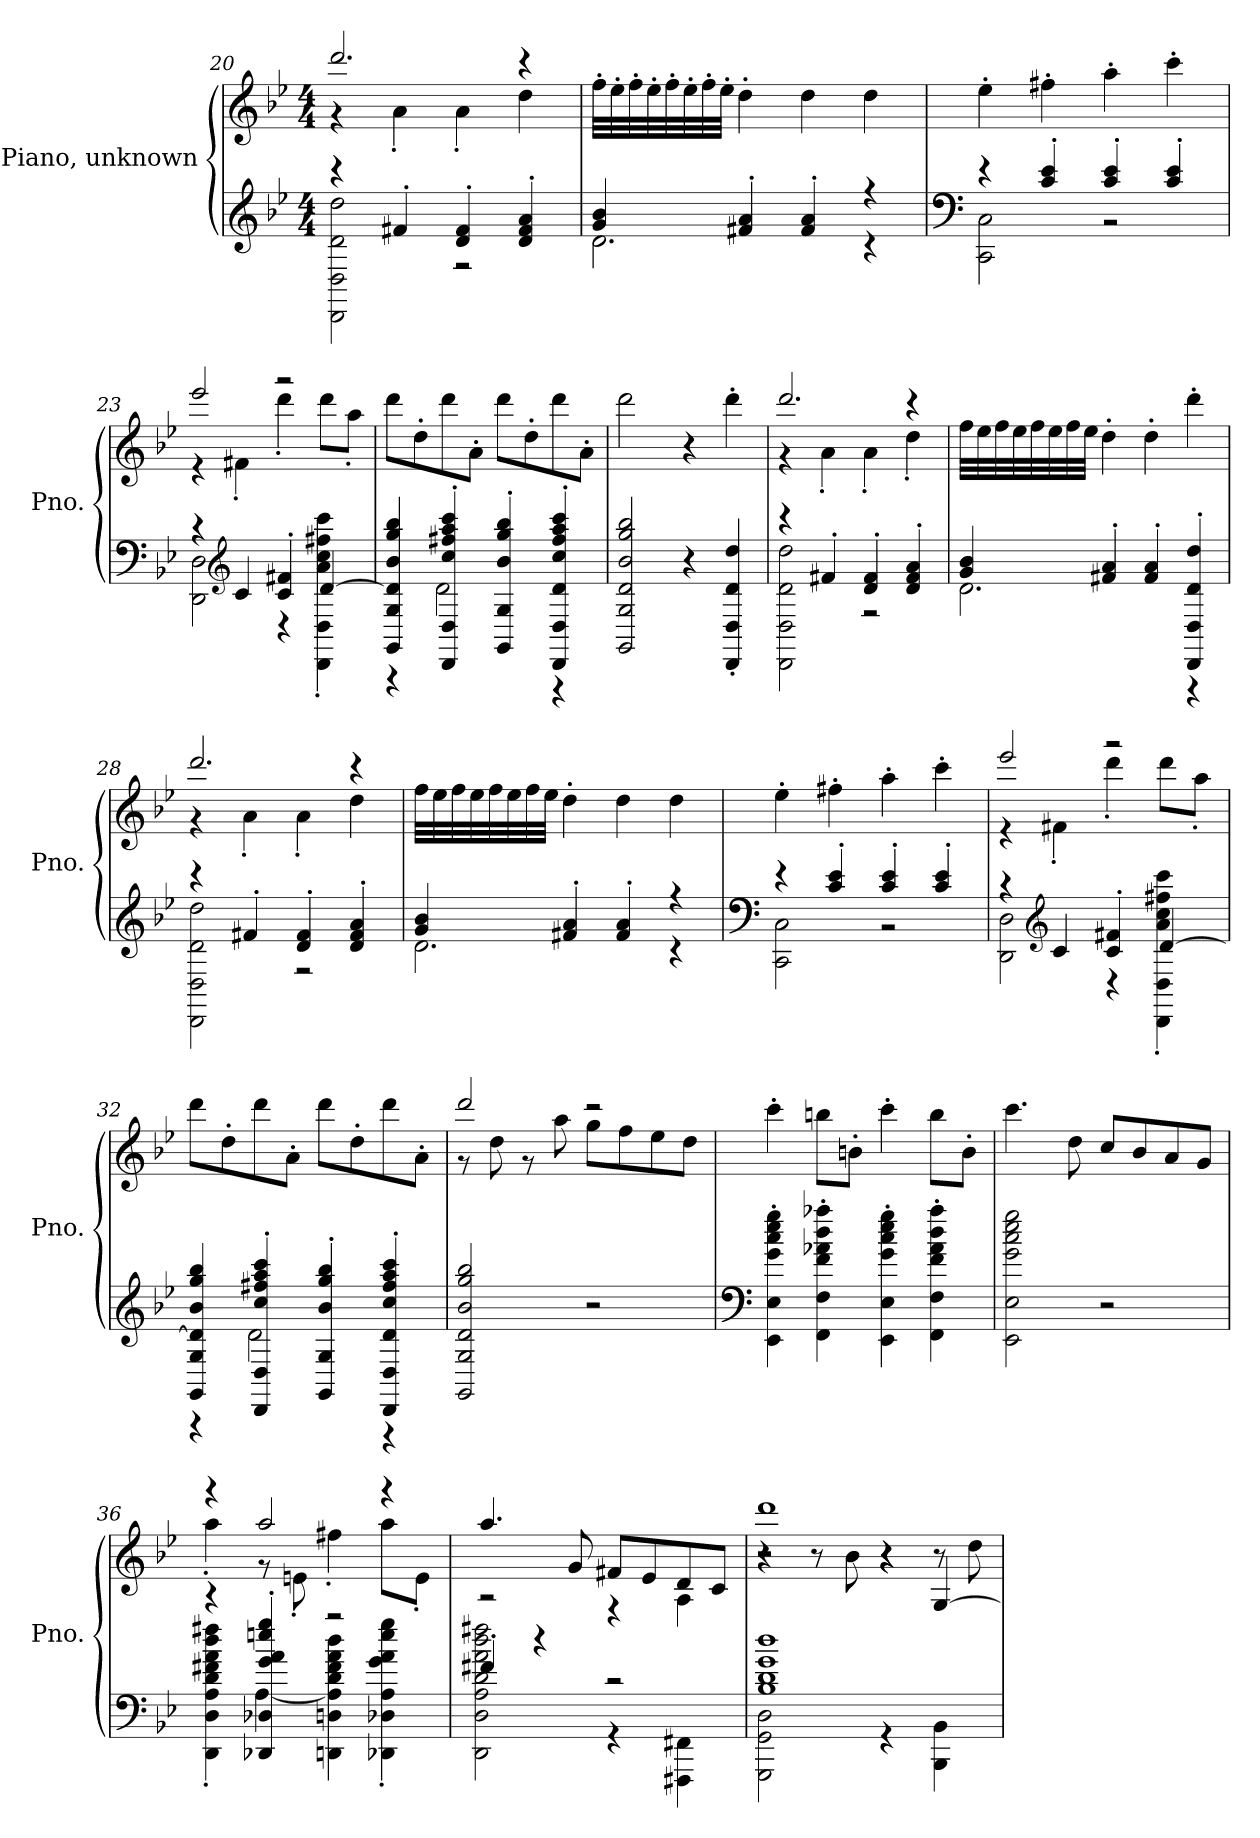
**kern	**kern
*part1	*part1
*staff2	*staff1
*I"Piano, unknown	*
*I'Pno.	*
*clefG2	*clefG2
*k[b-e-]	*k[b-e-]
*M4/4	*M4/4
=20	=20
*^	*^
4r	2DD\ 2D\ 2d\ 2dd\	2.ddd/	4r
4f#X'/	.	.	4a'\
4d/' 4f#/'	2r	.	4a'\
4d/' 4f#/' 4a/'	.	4r	4dd\
*	*	*v	*v
!!LO:LB:g=z
=21	=21	=21
4g/ 4b-/	2.d\	32ff'\LLL
.	.	32ee-'\
.	.	32ff'\
.	.	32ee-'\
.	.	32ff'\
.	.	32ee-'\
.	.	32ff'\
.	.	32ee-'\JJJ
4f#X/' 4a/'	.	4dd'\
4f#/' 4a/'	.	4dd\
4r	4r	4dd\
=22	=22	=22
*clefF4	*	*
4r	2CC\ 2C\	4ee-'\
4c/' 4e-/'	.	4ff#X'\
4c/' 4e-/'	2r	4aa'\
4c/' 4e-/'	.	4ccc'\
=23	=23	=23
*	*	*^
4r	2DD\ 2D\	2eee-/	4r
*clefG2	*	*	*
4c/	.	.	4f#X'\
4c/' 4f#X/'	4r	2r	4ddd'\
[4d/	4DD\' 4D\' 4a\' 4cc\' 4ff#X\' 4ccc\'	.	8ddd\L
.	.	.	8aa'\J
*	*	*v	*v
=24	=24	=24
4GG/ 4G/ 4d/] 4b-/ 4gg/ 4bb-/	4r	8ddd\L
.	.	8dd'\
4DD/' 4D/' 4cc/' 4ff#X/' 4aa/' 4ccc/'	2d\	8ddd\
.	.	8a'\J
4GG/' 4G/' 4b-/' 4gg/' 4bb-/'	.	8ddd\L
.	.	8dd'\
4DD/' 4D/' 4d/' 4cc/' 4ff#/' 4aa/' 4ccc/'	4r	8ddd\
.	.	8a'\J
*v	*v	*
=25	=25
2GG/ 2G/ 2d/ 2b-/ 2gg/ 2bb-/	2ddd\
4r	4r
4DD/' 4D/' 4d/' 4dd/'	4ddd'\
!!LO:LB:g=z
=26	=26
*^	*^
4r	2DD\ 2D\ 2d\ 2dd\	2.ddd/	4r
4f#X'/	.	.	4a'\
4d/' 4f#/'	2r	.	4a'\
4d/' 4f#/' 4a/'	.	4r	4dd'\
*	*	*v	*v
=27	=27	=27
4g/ 4b-/	2.d\	32ff\LLL
.	.	32ee-\
.	.	32ff\
.	.	32ee-\
.	.	32ff\
.	.	32ee-\
.	.	32ff\
.	.	32ee-\JJJ
4f#X/' 4a/'	.	4dd'\
4f#/' 4a/'	.	4dd'\
4DD/' 4D/' 4d/' 4dd/'	4r	4ddd'\
=28	=28	=28
*	*	*^
4r	2DD\ 2D\ 2d\ 2dd\	2.ddd/	4r
4f#X'/	.	.	4a'\
4d/' 4f#/'	2r	.	4a'\
4d/' 4f#/' 4a/'	.	4r	4dd\
*	*	*v	*v
=29	=29	=29
4g/ 4b-/	2.d\	32ff\LLL
.	.	32ee-\
.	.	32ff\
.	.	32ee-\
.	.	32ff\
.	.	32ee-\
.	.	32ff\
.	.	32ee-\JJJ
4f#X/' 4a/'	.	4dd'\
4f#/' 4a/'	.	4dd\
4r	4r	4dd\
=30	=30	=30
*clefF4	*	*
4r	2CC\ 2C\	4ee-'\
4c/' 4e-/'	.	4ff#X'\
4c/' 4e-/'	2r	4aa'\
4c/' 4e-/'	.	4ccc'\
!!LO:PB:g=z
=31	=31	=31
*	*	*^
4r	2DD\ 2D\	2eee-/	4r
*clefG2	*	*	*
4c/	.	.	4f#X'\
4c/' 4f#X/'	4r	2r	4ddd'\
[4d/	4DD\' 4D\' 4a\' 4cc\' 4ff#X\' 4ccc\'	.	8ddd\L
.	.	.	8aa'\J
*	*	*v	*v
=32	=32	=32
4GG/ 4G/ 4d/] 4b-/ 4gg/ 4bb-/	4r	8ddd\L
.	.	8dd'\
4DD/' 4D/' 4cc/' 4ff#X/' 4aa/' 4ccc/'	2d\	8ddd\
.	.	8a'\J
4GG/' 4G/' 4b-/' 4gg/' 4bb-/'	.	8ddd\L
.	.	8dd'\
4DD/' 4D/' 4d/' 4cc/' 4ff#/' 4aa/' 4ccc/'	4r	8ddd\
.	.	8a'\J
*v	*v	*
=33	=33
*	*^
2GG/ 2G/ 2d/ 2b-/ 2gg/ 2bb-/	2ddd/	8r
.	.	8dd\
.	.	8r
.	.	8aa\
2r	2r	8gg\L
.	.	8ff\
.	.	8ee-\
.	.	8dd\J
*	*v	*v
=34	=34
*clefF4	*
4EE-\' 4E-\' 4g\' 4cc\' 4ee-\' 4gg\'	4ccc'\
4FF\' 4F\' 4f\' 4a-X\' 4dd\' 4aa-X\'	8bbn\L
.	8bn'\J
4EE-\' 4E-\' 4g\' 4cc\' 4ee-\' 4gg\'	4ccc'\
4FF\' 4F\' 4f\' 4a-\' 4dd\' 4aa-\'	8bb\L
.	8b'\J
=35	=35
2EE-\ 2E-\ 2g\ 2cc\ 2ee-\ 2gg\	4.ccc\
.	8dd\
2r	8cc/L
.	8b-/
.	8a/
.	8g/J
!!LO:LB:g=z
=36	=36
*^	*^
4r	4DD\' 4D\' 4A\' 4d\' 4f#X\' 4a\' 4dd\' 4ff#X\'	4r	4aa'\
4DD-X/' 4D-X/' 4g/' 4a/' 4een/' 4gg/'	[4A\	2aa/	8r
.	.	.	8en'\
2r	4DDn\ 4Dn\ 4A\] 4d\ 4f#\ 4a\ 4dd\	.	4ff#X'\
.	4DD-X\' 4D-X\' 4A\' 4g\' 4a\' 4ee\' 4gg\'	4r	8aa\L
.	.	.	8e'\J
=37	=37	=37	=37
4f#X'/	2DD\ 2D\ 2A\ 2d\ 2a\ 2dd\ 2ff#X\	4.aa/	2r
4r	.	.	.
.	.	8g/	.
2r	4r	8f#X/L	4r
.	.	8e-/	.
.	4FFF#X\ 4FF#X\	8d/	4A\
.	.	8c/J	.
=38	=38	=38	=38
*	*	*	*^
1B- 1d 1g 1dd	2GGG\ 2GG\ 2D\	1ddd	4r	2r
.	.	.	8r	.
.	.	.	8b-\	.
.	4r	.	4r	4r
.	4BBB-\ 4BB-\	.	8r	[4G/
.	.	.	8dd\	.
*v	*v	*	*	*
*	*v	*v	*v
=	=
*-	*-
